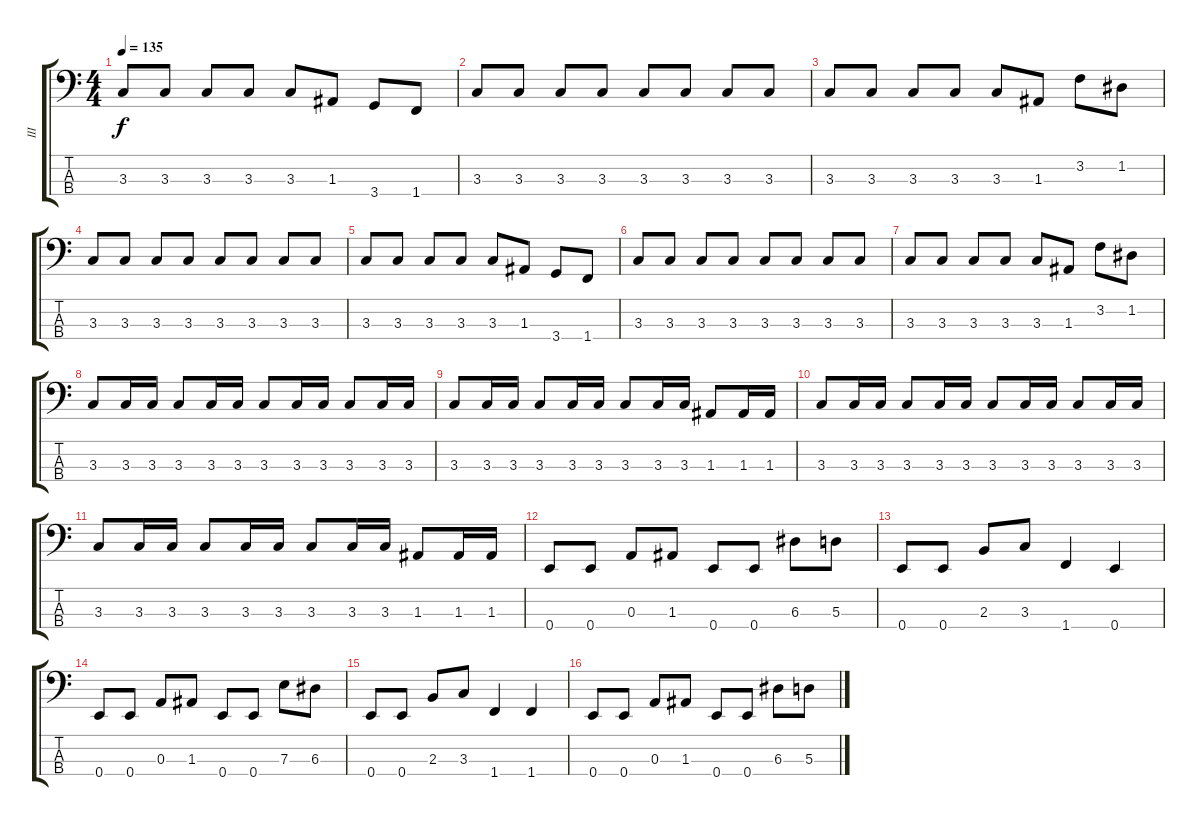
\track ("III" "III") {instrument electricbassfinger}
\staff {score tabs}
\tuning (G2 D2 A1 E1) {hide}
\ts (4 4)
\tempo 135
\clef f4
\ks c
3.3.8{dy f} 3.3.8 3.3.8 3.3.8 3.3.8 1.3.8 3.4.8 1.4.8 |
3.3.8 3.3.8 3.3.8 3.3.8 3.3.8 3.3.8 3.3.8 3.3.8 |
3.3.8 3.3.8 3.3.8 3.3.8 3.3.8 1.3.8 3.2.8 1.2.8 |
3.3.8 3.3.8 3.3.8 3.3.8 3.3.8 3.3.8 3.3.8 3.3.8 |
3.3.8 3.3.8 3.3.8 3.3.8 3.3.8 1.3.8 3.4.8 1.4.8 |
3.3.8 3.3.8 3.3.8 3.3.8 3.3.8 3.3.8 3.3.8 3.3.8 |
3.3.8 3.3.8 3.3.8 3.3.8 3.3.8 1.3.8 3.2.8 1.2.8 |
3.3.8 3.3.16 3.3.16 3.3.8 3.3.16 3.3.16 3.3.8 3.3.16 3.3.16 3.3.8 3.3.16 3.3.16 |
3.3.8 3.3.16 3.3.16 3.3.8 3.3.16 3.3.16 3.3.8 3.3.16 3.3.16 1.3.8 1.3.16 1.3.16 |
3.3.8 3.3.16 3.3.16 3.3.8 3.3.16 3.3.16 3.3.8 3.3.16 3.3.16 3.3.8 3.3.16 3.3.16 |
3.3.8 3.3.16 3.3.16 3.3.8 3.3.16 3.3.16 3.3.8 3.3.16 3.3.16 1.3.8 1.3.16 1.3.16 |
0.4.8 0.4.8 0.3.8 1.3.8 0.4.8 0.4.8 6.3.8 5.3.8 |
0.4.8 0.4.8 2.3.8 3.3.8 1.4.4 0.4.4 |
0.4.8 0.4.8 0.3.8 1.3.8 0.4.8 0.4.8 7.3.8 6.3.8 |
0.4.8 0.4.8 2.3.8 3.3.8 1.4.4 1.4.4 |
0.4.8 0.4.8 0.3.8 1.3.8 0.4.8 0.4.8 6.3.8 5.3.8
